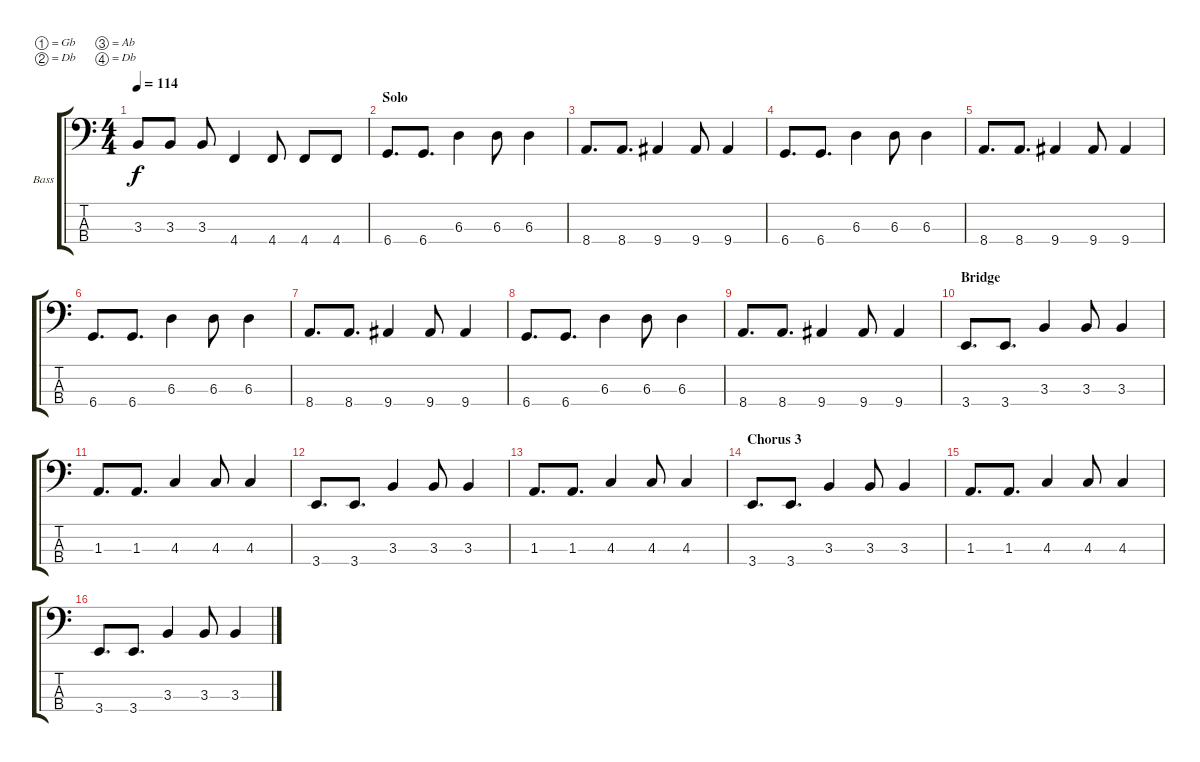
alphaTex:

\bracketExtendMode groupsimilarinstruments
\firstSystemTrackNameOrientation horizontal
\otherSystemsTrackNameOrientation horizontal
\track ("Bass" "Bass") {instrument electricbasspick}
\staff {score tabs}
\tuning (Gb2 Db2 Ab1 Db1)
\ts (4 4)
\tempo 114
\clef f4
\ks c
3.3.8{dy f} 3.3.8 3.3.8 4.4.4 4.4.8 4.4.8 4.4.8 |
\section ("" "Solo")
6.4.8{d} 6.4.8{d} 6.3.4 6.3.8 6.3.4 |
8.4.8{d} 8.4.8{d} 9.4.4 9.4.8 9.4.4 |
6.4.8{d} 6.4.8{d} 6.3.4 6.3.8 6.3.4 |
8.4.8{d} 8.4.8{d} 9.4.4 9.4.8 9.4.4 |
6.4.8{d} 6.4.8{d} 6.3.4 6.3.8 6.3.4 |
8.4.8{d} 8.4.8{d} 9.4.4 9.4.8 9.4.4 |
6.4.8{d} 6.4.8{d} 6.3.4 6.3.8 6.3.4 |
8.4.8{d} 8.4.8{d} 9.4.4 9.4.8 9.4.4 |
\section ("" "Bridge")
3.4.8{d} 3.4.8{d} 3.3.4 3.3.8 3.3.4 |
1.3.8{d} 1.3.8{d} 4.3.4 4.3.8 4.3.4 |
3.4.8{d} 3.4.8{d} 3.3.4 3.3.8 3.3.4 |
1.3.8{d} 1.3.8{d} 4.3.4 4.3.8 4.3.4 |
\section ("" "Chorus 3")
3.4.8{d} 3.4.8{d} 3.3.4 3.3.8 3.3.4 |
1.3.8{d} 1.3.8{d} 4.3.4 4.3.8 4.3.4 |
3.4.8{d} 3.4.8{d} 3.3.4 3.3.8 3.3.4
